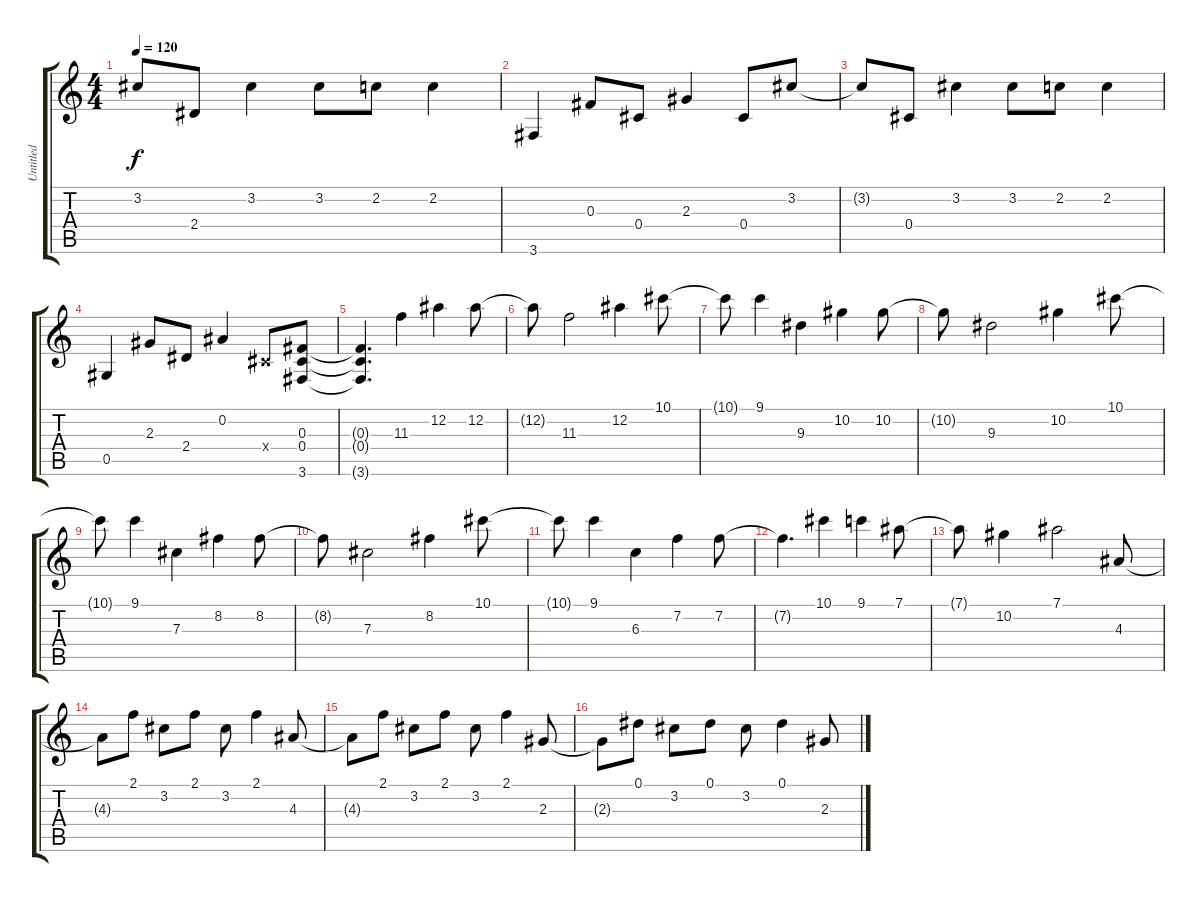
\track ("Untitled" "Untitled") {instrument acousticguitarsteel}
\staff {score tabs}
\tuning (Eb4 Bb3 Gb3 Db3 Ab2 Eb2) {hide}
\ts (4 4)
\tempo 120
\clef g2
\ks c
3.2{t}.8{dy f} 2.4.8 3.2.4 3.2.8 2.2.8 2.2.4 |
3.6.4 0.3.8 0.4.8 2.3.4 0.4.8 3.2.8 |
3.2{t}.8 0.4.8 3.2.4 3.2.8 2.2.8 2.2.4 |
0.5.4 2.3.8 2.4.8 0.2.4 0.4{x}.8 (0.3 0.4 3.6).8 |
(0.3{t} 0.4{t} 3.6{t}).4{d} 11.3.4 12.2.4 12.2.8 |
12.2{t}.8 11.3.2 12.2.4 10.1.8 |
10.1{t}.8 9.1.4 9.3.4 10.2.4 10.2.8 |
10.2{t}.8 9.3.2 10.2.4 10.1.8 |
10.1{t}.8 9.1.4 7.3.4 8.2.4 8.2.8 |
8.2{t}.8 7.3.2 8.2.4 10.1.8 |
10.1{t}.8 9.1.4 6.3.4 7.2.4 7.2.8 |
7.2{t}.4{d} 10.1.4 9.1.4 7.1.8 |
7.1{t}.8 10.2.4 7.1.2 4.3.8 |
4.3{t}.8 2.1.8 3.2.8 2.1.8 3.2.8 2.1.4 4.3.8 |
4.3{t}.8 2.1.8 3.2.8 2.1.8 3.2.8 2.1.4 2.3.8 |
2.3{t}.8 0.1.8 3.2.8 0.1.8 3.2.8 0.1.4 2.3.8
